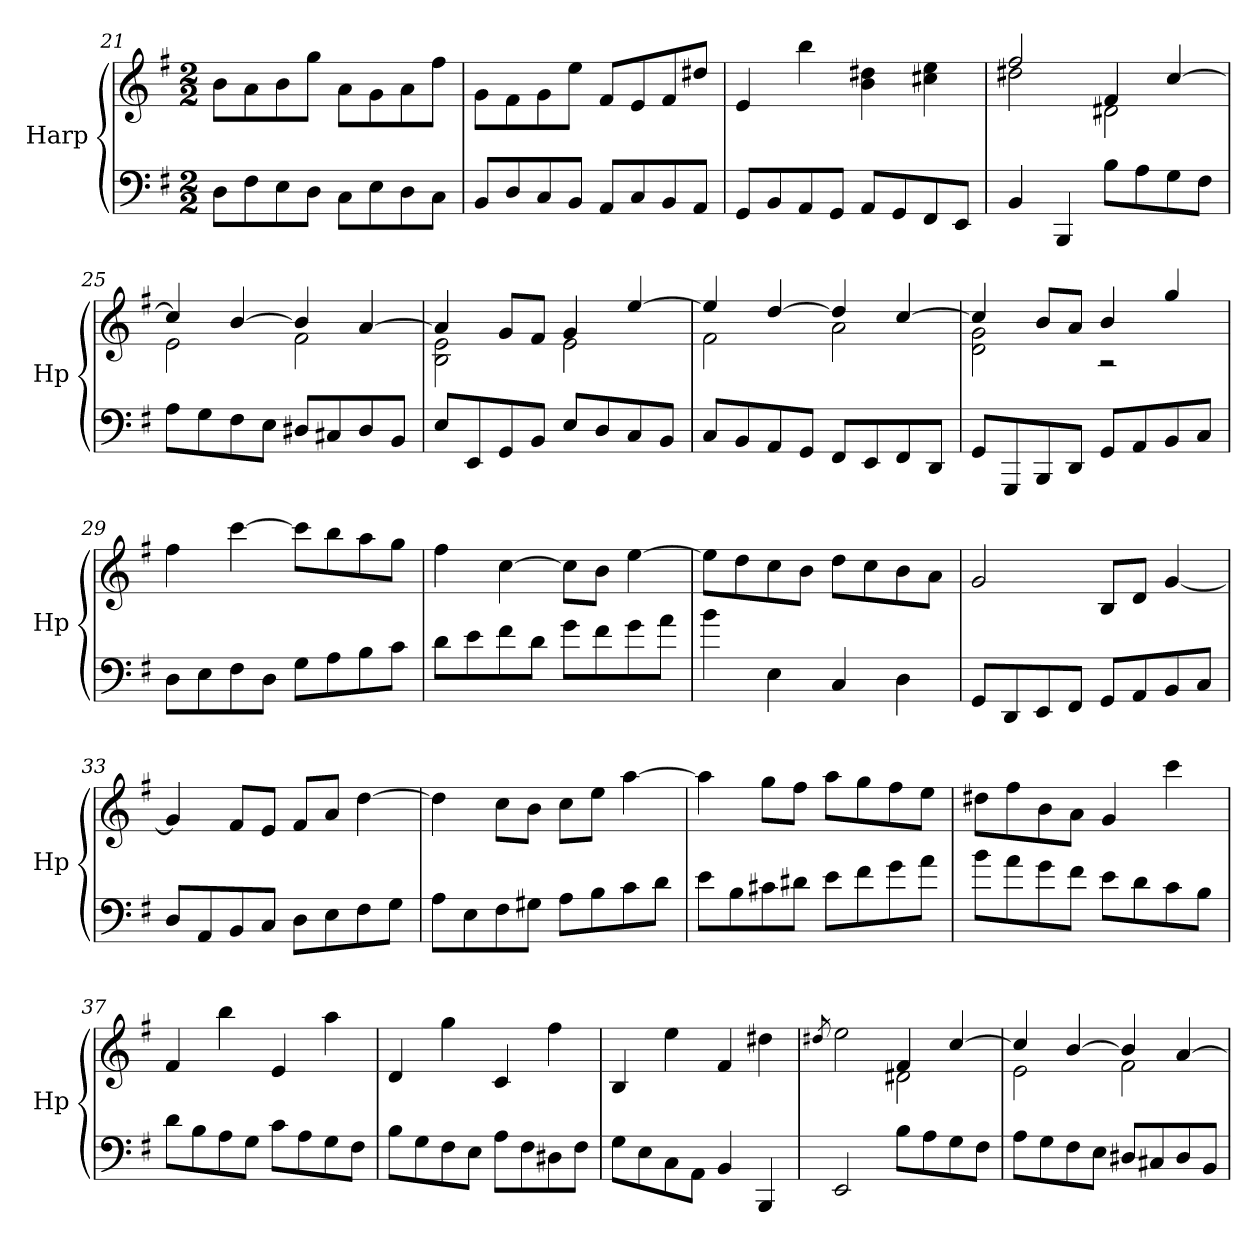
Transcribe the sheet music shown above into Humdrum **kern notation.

**kern	**kern
*part1	*part1
*staff2	*staff1
*I"Harp	*
*I'Hp	*
*clefF4	*clefG2
*k[f#]	*k[f#]
*M2/2	*M2/2
=21	=21
8D\L	8b\L
8F#\	8a\
8E\	8b\
8D\J	8gg\J
8C\L	8a\L
8E\	8g\
8D\	8a\
8C\J	8ff#\J
=22	=22
8BB/L	8g\L
8D/	8f#\
8C/	8g\
8BB/J	8ee\J
8AA/L	8f#/L
8C/	8e/
8BB/	8f#/
8AA/J	8dd#X/J
=23	=23
8GG/L	4e/
8BB/	.
8AA/	4bb\
8GG/J	.
8AA/L	4b\ 4dd#X\
8GG/	.
8FF#/	4cc#X\ 4ee\
8EE/J	.
=24	=24
*	*^
4BB/	2ff#/	2dd#X\
4BBB/	.	.
8B\L	4f#/	2d#X\
8A\	.	.
8G\	[4cc/	.
8F#\J	.	.
!!LO:LB:g=z	!!
=25	=25	=25
8A\L	4cc/]	2e\
8G\	.	.
8F#\	[4b/	.
8E\J	.	.
8D#X/L	4b/]	2f#\
8C#X/	.	.
8D#/	[4a/	.
8BB/J	.	.
=26	=26	=26
8E/L	4a/]	2B\ 2e\
8EE/	.	.
8GG/	8g/L	.
8BB/J	8f#/J	.
8E/L	4g/	2e\
8D/	.	.
8C/	[4ee/	.
8BB/J	.	.
=27	=27	=27
8C/L	4ee/]	2f#\
8BB/	.	.
8AA/	[4dd/	.
8GG/J	.	.
8FF#/L	4dd/]	2a\
8EE/	.	.
8FF#/	[4cc/	.
8DD/J	.	.
=28	=28	=28
8GG/L	4cc/]	2d\ 2g\
8GGG/	.	.
8BBB/	8b/L	.
8DD/J	8a/J	.
8GG/L	4b/	2rA
8AA/	.	.
8BB/	4gg/	.
8C/J	.	.
*	*v	*v
=29	=29
8D\L	4ff#\
8E\	.
8F#\	[4ccc\
8D\J	.
8G\L	8ccc\L]
8A\	8bb\
8B\	8aa\
8c\J	8gg\J
!!LO:LB:g=z
=30	=30
8d\L	4ff#\
8e\	.
8f#\	[4cc\
8d\J	.
8g\L	8cc\L]
8f#\	8b\J
8g\	[4ee\
8a\J	.
=31	=31
4b\	8ee\L]
.	8dd\
4E\	8cc\
.	8b\J
4C/	8dd\L
.	8cc\
4D\	8b\
.	8a\J
=32	=32
8GG/L	2g/
8DD/	.
8EE/	.
8FF#/J	.
8GG/L	8B/L
8AA/	8d/J
8BB/	[4g/
8C/J	.
=33	=33
8D/L	4g/]
8AA/	.
8BB/	8f#/L
8C/J	8e/J
8D\L	8f#/L
8E\	8a/J
8F#\	[4dd\
8G\J	.
!!LO:LB:g=z
=34	=34
8A\L	4dd\]
8E\	.
8F#\	8cc\L
8G#X\J	8b\J
8A\L	8cc\L
8B\	8ee\J
8c\	[4aa\
8d\J	.
=35	=35
8e\L	4aa\]
8B\	.
8c#X\	8gg\L
8d#X\J	8ff#\J
8e\L	8aa\L
8f#\	8gg\
8g\	8ff#\
8a\J	8ee\J
=36	=36
8b\L	8dd#X\L
8a\	8ff#\
8g\	8b\
8f#\J	8a\J
8e\L	4g/
8d\	.
8c\	4ccc\
8B\J	.
=37	=37
8d\L	4f#/
8B\	.
8A\	4bb\
8G\J	.
8c\L	4e/
8A\	.
8G\	4aa\
8F#\J	.
!!LO:LB:g=z
=38	=38
8B\L	4d/
8G\	.
8F#\	4gg\
8E\J	.
8A\L	4c/
8F#\	.
8D#X\	4ff#\
8F#\J	.
=39	=39
8G\L	4B/
8E\	.
8C\	4ee\
8AA\J	.
4BB/	4f#/
4BBB/	4dd#X\
=40	=40
.	8qdd#X/
*	*^
2EE/	2ee\	2ryy
8B\L	4f#/	2d#X\
8A\	.	.
8G\	[4cc/	.
8F#\J	.	.
=41	=41	=41
8A\L	4cc/]	2e\
8G\	.	.
8F#\	[4b/	.
8E\J	.	.
8D#X/L	4b/]	2f#\
8C#X/	.	.
8D#/	[4a/	.
8BB/J	.	.
*	*v	*v
=	=
*-	*-
